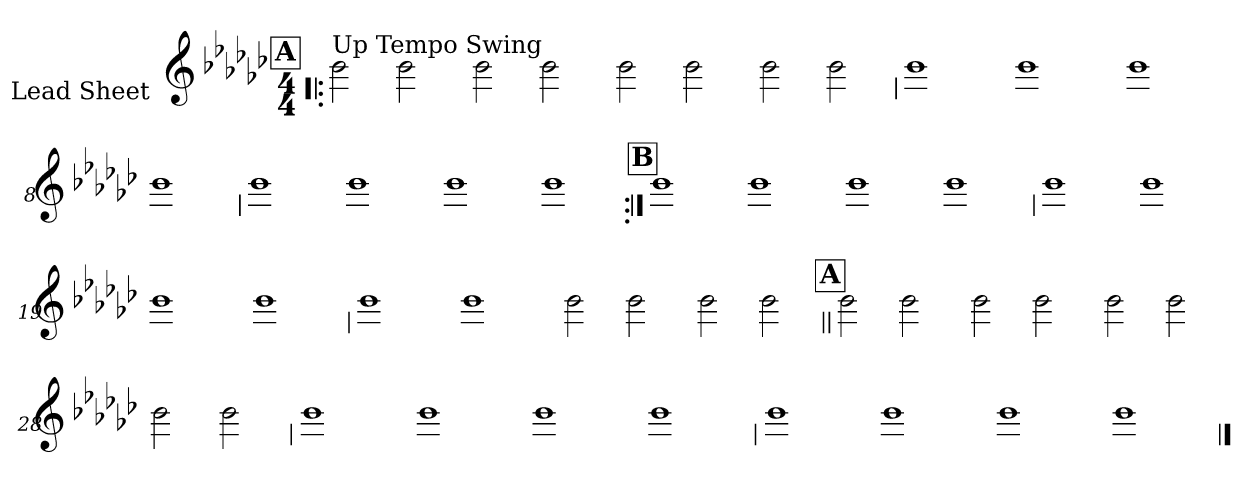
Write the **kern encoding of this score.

**kern
*part1
*staff1
*I"Lead Sheet
*stria0
*clefG2
*k[b-e-a-d-g-c-]
*e-:
*M4/4
!!LO:REH:place=s1:a:t=A
=1!|:
!LO:TX:a:t=Up Tempo Swing
2b-
2b-
=2-
2b-
2b-
=3-
2b-
2b-
=4-
2b-
2b-
!!LO:LB:g=z
=5
1b-
=6-
1b-
=7-
1b-
=8-
1b-
!!LO:LB:g=z
=9
1b-
=10-
1b-
=11-
1b-
=12-
1b-
!!LO:LB:g=z
!!LO:REH:place=s1:a:t=B
=13:|!
1b-
=14-
1b-
=15-
1b-
=16-
1b-
!!LO:LB:g=z
=17
1b-
=18-
1b-
=19-
1b-
=20-
1b-
!!LO:LB:g=z
=21
1b-
=22-
1b-
=23-
2b-
2b-
=24-
2b-
2b-
!!LO:LB:g=z
!!LO:REH:place=s1:a:t=A
=25||
2b-
2b-
=26-
2b-
2b-
=27-
2b-
2b-
=28-
2b-
2b-
!!LO:LB:g=z
=29
1b-
=30-
1b-
=31-
1b-
=32-
1b-
!!LO:LB:g=z
=33
1b-
=34-
1b-
=35-
1b-
=36-
1b-
==
*-
